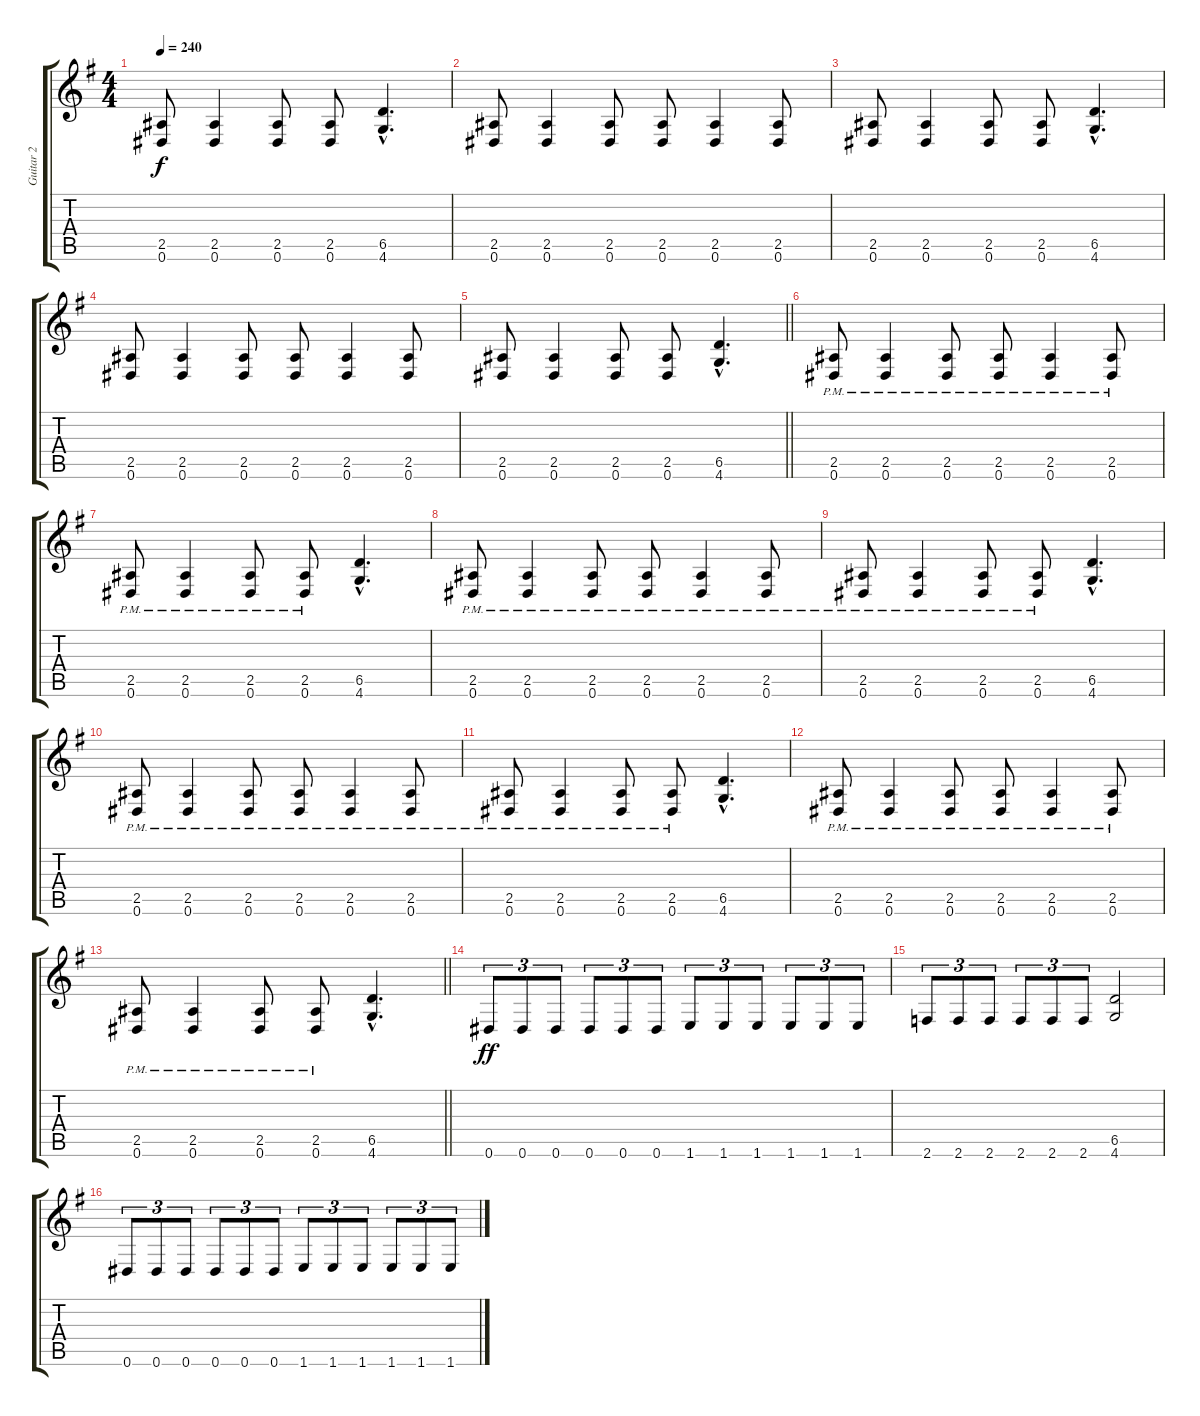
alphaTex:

\track ("Guitar 2" "Guitar 2") {instrument overdrivenguitar}
\staff {score tabs}
\tuning (Eb4 Bb3 Gb3 Db3 Ab2 Eb2) {hide}
\ts (4 4)
\tempo 240
\clef g2
\ks eminor
(2.5 0.6).8{dy f} (2.5 0.6).4 (2.5 0.6).8 (2.5 0.6).8 (6.5{hac} 4.6{hac}).4{d} |
(2.5 0.6).8 (2.5 0.6).4 (2.5 0.6).8 (2.5 0.6).8 (2.5 0.6).4 (2.5 0.6).8 |
(2.5 0.6).8 (2.5 0.6).4 (2.5 0.6).8 (2.5 0.6).8 (6.5{hac} 4.6{hac}).4{d} |
(2.5 0.6).8 (2.5 0.6).4 (2.5 0.6).8 (2.5 0.6).8 (2.5 0.6).4 (2.5 0.6).8 |
\barLineRight lightlight
(2.5 0.6).8 (2.5 0.6).4 (2.5 0.6).8 (2.5 0.6).8 (6.5{hac} 4.6{hac}).4{d} |
(2.5{pm} 0.6{pm}).8 (2.5{pm} 0.6{pm}).4 (2.5{pm} 0.6{pm}).8 (2.5{pm} 0.6{pm}).8 (2.5{pm} 0.6{pm}).4 (2.5{pm} 0.6{pm}).8 |
(2.5{pm} 0.6{pm}).8 (2.5{pm} 0.6{pm}).4 (2.5{pm} 0.6{pm}).8 (2.5{pm} 0.6{pm}).8 (6.5{hac} 4.6{hac}).4{d} |
(2.5{pm} 0.6{pm}).8 (2.5{pm} 0.6{pm}).4 (2.5{pm} 0.6{pm}).8 (2.5{pm} 0.6{pm}).8 (2.5{pm} 0.6{pm}).4 (2.5{pm} 0.6{pm}).8 |
(2.5{pm} 0.6{pm}).8 (2.5{pm} 0.6{pm}).4 (2.5{pm} 0.6{pm}).8 (2.5{pm} 0.6{pm}).8 (6.5{hac} 4.6{hac}).4{d} |
(2.5{pm} 0.6{pm}).8 (2.5{pm} 0.6{pm}).4 (2.5{pm} 0.6{pm}).8 (2.5{pm} 0.6{pm}).8 (2.5{pm} 0.6{pm}).4 (2.5{pm} 0.6{pm}).8 |
(2.5{pm} 0.6{pm}).8 (2.5{pm} 0.6{pm}).4 (2.5{pm} 0.6{pm}).8 (2.5{pm} 0.6{pm}).8 (6.5{hac} 4.6{hac}).4{d} |
(2.5{pm} 0.6{pm}).8 (2.5{pm} 0.6{pm}).4 (2.5{pm} 0.6{pm}).8 (2.5{pm} 0.6{pm}).8 (2.5{pm} 0.6{pm}).4 (2.5{pm} 0.6{pm}).8 |
\barLineRight lightlight
(2.5{pm} 0.6{pm}).8 (2.5{pm} 0.6{pm}).4 (2.5{pm} 0.6{pm}).8 (2.5{pm} 0.6{pm}).8 (6.5{hac} 4.6{hac}).4{d} |
0.6.8{tu (3 2) dy ff} 0.6.8{tu (3 2)} 0.6.8{tu (3 2)} 0.6.8{tu (3 2)} 0.6.8{tu (3 2)} 0.6.8{tu (3 2)} 1.6.8{tu (3 2)} 1.6.8{tu (3 2)} 1.6.8{tu (3 2)} 1.6.8{tu (3 2)} 1.6.8{tu (3 2)} 1.6.8{tu (3 2)} |
2.6.8{tu (3 2)} 2.6.8{tu (3 2)} 2.6.8{tu (3 2)} 2.6.8{tu (3 2)} 2.6.8{tu (3 2)} 2.6.8{tu (3 2)} (6.5 4.6).2 |
0.6.8{tu (3 2)} 0.6.8{tu (3 2)} 0.6.8{tu (3 2)} 0.6.8{tu (3 2)} 0.6.8{tu (3 2)} 0.6.8{tu (3 2)} 1.6.8{tu (3 2)} 1.6.8{tu (3 2)} 1.6.8{tu (3 2)} 1.6.8{tu (3 2)} 1.6.8{tu (3 2)} 1.6.8{tu (3 2)}
